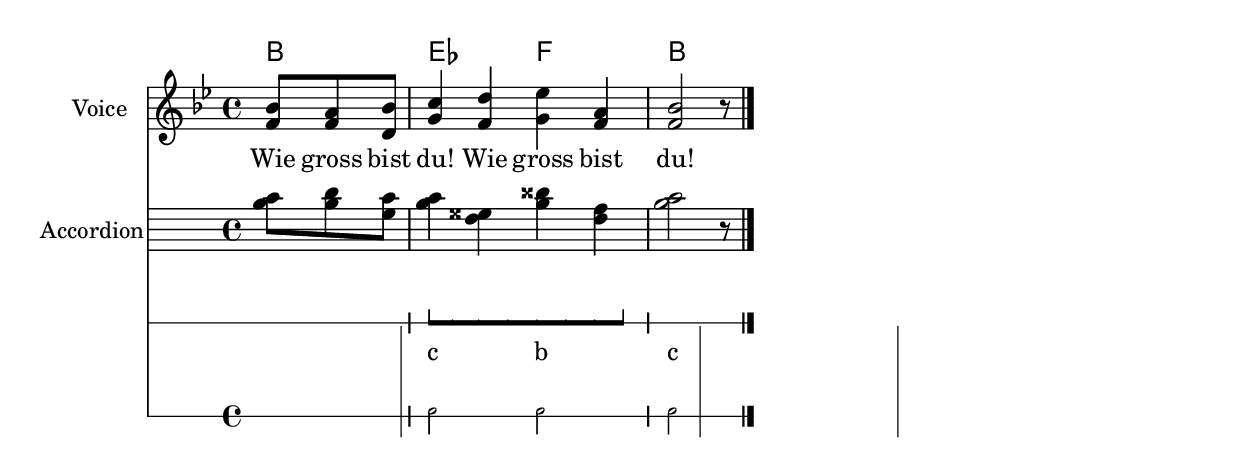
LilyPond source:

%% Do not edit this file; it is auto-generated from LSR http://lsr.dsi.unimi.it
%% This file is in the public domain.
\version "2.11.51"

\header {
  lsrtags = "template"

  texidoc = "
A template to write a score for a diatonic accordion.

- There is a horizontal staff indicating if the accordion must be
pushed (thick line) or pulled (thin line)

- There is a small rhythmic staff with lyrics that describes the bass
buttons to press. The bar lines are made from gridlines

- The tabulator staff for diatonic accordions shows the geographic
position of the buttons and not (as for every other instrument) the
pitch of the notes; the keys on the melody-side of the accordion are
placed in three columns and about 12 rows


In the tabulator staff notation the outermost column is described with
notes between lines, the innermost column is described with notes
between lines and a cross as accidental, and the middle column is
described with notes on a line, whereby the row in the middle is
represented on the middle line in the staff.


Some words to transpose piano notes to the diatonic accordion:


1. Every diatonic accordion is built for some keys only (for example,
for the keys of C major and F major), so it is important to transpose a
piano melody to match one of these keys. Transpose the source code, not
only the output because this code is required later on to translate it
once more to the tabulator staff. This can be done with the command
@code{displayLilyMusic}.


2. You have to alternate the push- and pull-direction of the accordion
regularly. If the player has a too long part to pull the accordion gets
broken. On the other hand, some harmonies are only available in one
direction. Considering this, decide which parts of the melody are the
push-parts and which the pull-parts.


3. For each pull- or push-part translate the piano notes to the
according tabulature representation.


This snippet comes with a useful optional macro for the jEdit text
editor. 

"
  doctitle = "Score for diatonic accordion"
} % begin verbatim

verse = \lyricmode { Wie gross bist du! Wie gross bist du! }

harmonies = \new ChordNames \chordmode {
  \germanChords
  \set chordChanges = ##t
	bes8 bes8 bes8
  es2 f
  bes1
}

NoStem = \override Stem #'transparent = ##t
NoNoteHead = \override NoteHead #'transparent = ##t
ZeroBeam = \override Beam  #'positions = #'(0 . 0)

staffTabLine = \new Staff \with {
  \remove "Time_signature_engraver"
  \remove "Clef_engraver"
} {
  \override Staff.StaffSymbol #'line-positions = #'(0)
% Shows one horizontal line. The vertical line (simulating a bar-line) is simulated with a gridline
	\set Staff.midiInstrument = #"choir aahs"
	\key c \major
	\relative c''
		{  
			% disable the following line to see the the noteheads while writing the song 
			\NoNoteHead  
			\override NoteHead #'no-ledgers = ##t

			% The beam between 8th-notes is used to draw the push-line
			%How to fast write the push-lines: 
			%	 1. write repeatedly 'c c c c c c c c |' for the whole length of the song 
			%	 2. uncomment the line \NoNoteHead
			%	 3. compile
			%	 4. Mark the positions on which push/pull changes. 
			%	    In the score-picture click on the position the push- or pull-part starts 
                        %           (on the noteHead, the cursor will change to a hand-icon).
			%	    The cursor in the source code will jump just at this position.
			%	  a) If a push-part starts there, replace the 'c' by an 'e['
			%	  b) If a pull-part starts there, replace the 'c' by an 's'
			%	 5. Switch into 'overwrite-mode' by pressing the 'ins' key. 
			%	 6. For the pull-parts overwrite the 'c' with 's' 
			%	 7. For every push-part replace the last 'c' with 'e]' 
			%        8. Switch into 'insert-mode' again 
			%	 9. At last it should look lik e.g. (s s e[ c | c c c c c c c c | c c c c c c e] s s)
			%	10. re-enable the line \NoNoteHead
			\autoBeamOff
			\ZeroBeam 
			 s8 s s e[ c c c c c c e] | s s s s s 
		}
}

%{
%}

% Accordion melody in tabulator score		
% 1. Place a copy of the piano melody below
% 2. Separate piano melody into pull- and push-parts according to the staffTabLine you've already made      
% 3. For each line: Double the line. Remark the 1st one (Keeps unchanged as reference) and then change the second line using the transformation paper
%    or the macros 'conv2diaton push.bsh' and 'conv2diaton pull.bsh' 
% Tips:
% - In jEdit Search & Replace mark the Option 'Keep Dialog'

AccordionTabTwoCBesDur = {
 % pull 1
 %<f' bes'>8 <f' a'>8 <d' bes'>8 | 
<g'' a''>8 <g'' b''>8 <e'' a''>8 | 
 % push 2
 %<g' c''>4 <f' d''> <g' ees''> <f' a'> | 
<g'' a''>4 <d'' eisis''> <g'' bisis''> <d'' f''> | 
 % pull 3
% <f' bes'>2 r8 }
 <g'' a''>2 r8 }

  AccordionTab= { \dynamicUp		
% 1. Place a copy of the piano melody above
% 2. Separate piano melody into pull- and push-parts according to the staffTabLine you've already made      
% 3. For each line: Double the line. Remark the 1st one (Keeps unchanged as reference) and then 
%    change the second line using the transformation paper
% Tips:
% - In jEdit Search & Replace mark the Option 'Keep Dialog'
% - 
\AccordionTabTwoCBesDur
 }


 
 \layout {   
 \context {
   \Staff    	  
   \consists "Grid_point_engraver"

   gridInterval = #(ly:make-moment 4 4) % 4/4 - tact. How many beats per bar

   % The following line has to be adjusted O-F-T-E-N.
   \override GridPoint #'Y-extent = #'(-2 . -21)   
 }
 \context {
    \ChoirStaff
    \remove "System_start_delimiter_engraver" 
 }
}

staffVoice = \new Staff=astaffvoice  {
	\time 4/4
	\set Staff.instrumentName="Voice"
	\set Staff.midiInstrument="voice oohs"
	\key bes \major
	\partial 8*3 
	\clef treble
	{ 	
		\context Voice = "melodyVoi" 
		{ <f' bes'>8 <f' a'>8 <d' bes'>8 | <g' c''>4 <f' d''> <g' es''> <f' a'> | <f' bes'>2 r8 }
	\bar "|."
	}
}

staffAccordionMel = \new Staff  \with { \remove "Clef_engraver" } {
	#(set-accidental-style 'forget) %Set the accidentals (Vorzeichen) for each note, 
					%do not remember them for the rest of the measure.  
	\time 4/4
	\set Staff.instrumentName="Accordion"
	\set Staff.midiInstrument="voice oohs"
	\key c \major
	\clef treble
	{ \AccordionTab \bar "|." }
}

	AltOn = #(define-music-function (parser location mag) (number?)
        	#{ \override Stem #'length = #$(* 7.0 mag)
		\override NoteHead #'font-size =
		#$(inexact->exact (* (/ 6.0 (log 2.0)) (log mag))) #})
     
	AltOff = {
		\revert Stem #'length
		\revert NoteHead #'font-size
		}

BassRhytm = {s4 s8 | c2 c2 | c2 s8 }
LyricBassRhythmI=  \lyricmode { c b | c }

staffBassRhytm = \new Staff=staffbass  \with { \remove "Clef_engraver" } {
	% This is not a RhythmicStaff  because it must be possible to append lyrics.
		
	\override Score.GridLine #'extra-offset = #'( 13.0 . 0.0 ) % x.y
	\override Staff.StaffSymbol #'line-positions = #'( 0 ) 
        % Shows one horizontal line. The vertical line (simulating a bar-line) is simulated by a grid
        % Search for 'grid' in this page to find all related functions 
	\time 4/4
	{ 	
		\context Voice = "VoiceBassRhytm" 
		\stemDown \AltOn #0.6
		\relative c''
		{   
		\BassRhytm
		}
		\AltOff
	\bar "|."
	}
}

\new Score 
\with {
 \consists "Grid_line_span_engraver" %The vertical line (simulating a bar-line) in the staffBassRhytm is a gridline 
}
\new ChoirStaff 
	<<
		\harmonies 
		\staffVoice
		\context Lyrics = "lmelodyVoi" \with {alignBelowContext=astaffvoice} { \lyricsto "melodyVoi" \verse }
		\staffAccordionMel
		\staffTabLine
		\staffBassRhytm
	\context Lyrics = "lBassRhytmAboveI" \with {alignAboveContext=staffbass} \lyricsto VoiceBassRhytm \LyricBassRhythmI
	>>
%}
